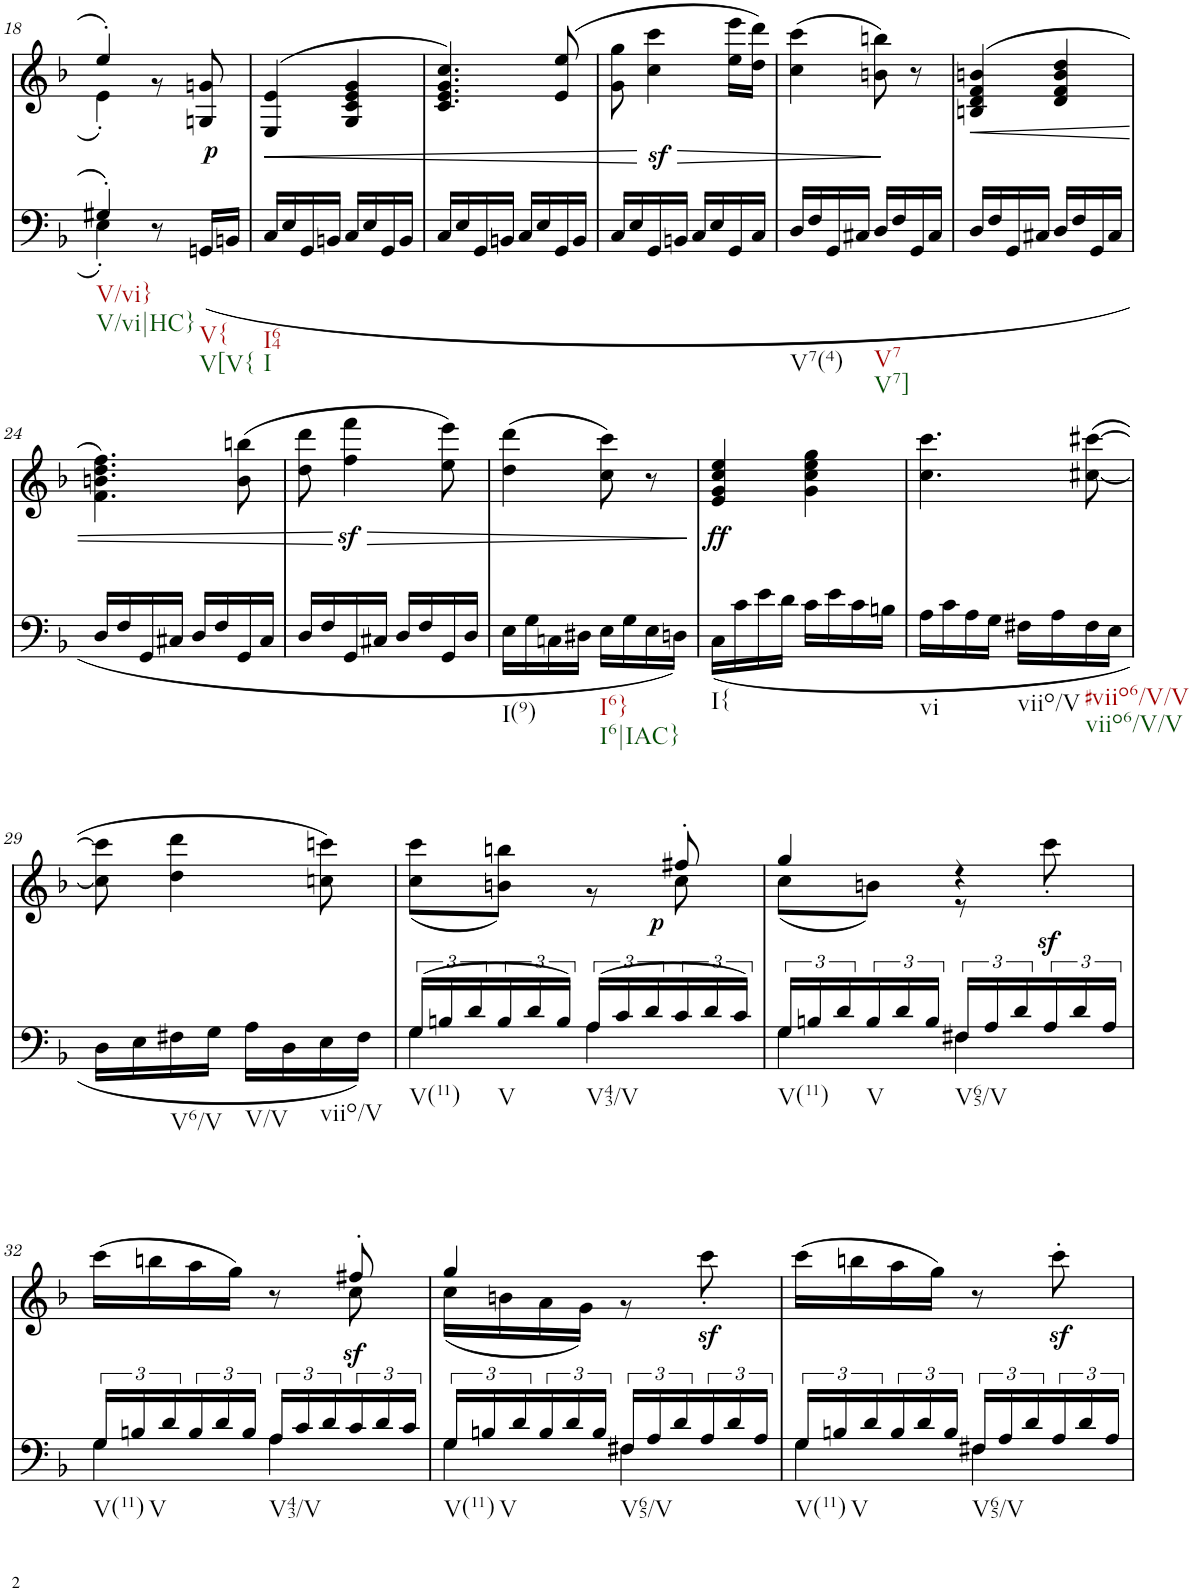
**kern	**kern	**dynam
*part2	*part1	*part1
*staff2	*staff1	*staff1
*I"piano	*I"piano	*
*I'Pno	*I'Pno	*
!!LO:PB:g=z
*clefF4	*clefG2	*
*k[b-]	*k[b-]	*
*F:	*F:	*
*M2/4	*M2/4	*
=18	=18	=18
*^	*^	*
!LO:TX:b:t=V/vi}	!	!	!	!
!LO:TX:b:t=V/vi|HC}	!	!	!	!
4G#X'/	4E'\	4ee'/	4e'\	.
8r	4ryy	4ryy	8r	.
!LO:TX:b:t=V{	!	!	!	!
!LO:TX:b:t=V[V{	!	!	!	!
!	!	!	!	!LO:DY:b
(<16GGn/LL	.	.	8Gn/ 8gn/	p
16BBn/JJ	.	.	.	.
*v	*v	*	*	*
*	*v	*v	*
=19	=19	=19
!LO:TX:b:t=I64	!	!
!LO:TX:b:t=I	!	!
!	!	!LO:HP:b
16C/LL	(>4E/ 4e/	<
16E/	.	.
16GG/	.	.
16BBn/JJ	.	.
16C/LL	4G/ 4c/ 4e/ 4g/	.
16E/	.	.
16GG/	.	.
16BB/JJ	.	.
=20	=20	=20
16C/LL	4.c/ 4.e/ 4.g/ 4.cc/)	.
16E/	.	.
16GG/	.	.
16BBn/JJ	.	.
16C/LL	.	.
16E/	.	.
16GG/	(8e/ 8ee/	.
16BB/JJ	.	.
=21	=21	=21
16C/LL	8g\ 8gg\	.
16E/	.	.
!	!	!LO:HP:n=1:b
16GG/	4cc\z< 4ccc\z<	[ >
16BBn/JJ	.	.
16C/LL	.	.
16E/	.	.
16GG/	16ee\ 16eee\LL	.
16C/JJ	16dd\ 16ddd\JJ)	.
=22	=22	=22
!LO:TX:b:t=V7(4)	!	!
16D/LL	(4cc\ 4ccc\	.
16F/	.	.
16GG/	.	.
16C#X/JJ	.	.
!LO:TX:b:t=V7	!	!
!LO:TX:b:t=V7]	!	!
16D/LL	8bn\ 8bbn\)	.
16F/	.	.
16GG/	8r	]
16C#/JJ	.	.
=23	=23	=23
!	!	!LO:HP:b
16D/LL	(>4Bn/ 4d/ 4f/ 4bn/	<
16F/	.	.
16GG/	.	.
16C#X/JJ	.	.
16D/LL	4d/ 4f/ 4b/ 4dd/	.
16F/	.	.
16GG/	.	.
16C#/JJ	.	.
!!LO:LB:g=z
=24	=24	=24
16D/LL	4.f\ 4.bn\ 4.dd\ 4.ff\)	.
16F/	.	.
16GG/	.	.
16C#X/JJ	.	.
16D/LL	.	.
16F/	.	.
16GG/	(8b\ 8bbn\	.
16C#/JJ	.	.
=25	=25	=25
16D/LL	8dd\ 8ddd\	.
16F/	.	.
!	!	!LO:HP:n=1:b
16GG/	4ff\z< 4fff\z<	[ >
16C#X/JJ	.	.
16D/LL	.	.
16F/	.	.
16GG/	8ee\ 8eee\)	.
16D/JJ	.	.
=26	=26	=26
!LO:TX:b:t=I(9)	!	!
16E\LL	(4dd\ 4ddd\	.
16G\	.	.
16Cn\	.	.
16D#X\JJ	.	.
!LO:TX:b:t=I6}	!	!
!LO:TX:b:t=I6|IAC}	!	!
16E\LL	8cc\ 8ccc\)	.
16G\	.	.
16E\	8r	.
16Dn\JJ)	.	.
.	.	]
=27	=27	=27
!LO:TX:b:t=I{	!	!
!	!	!LO:DY:b
(<16C\LL	4e/ 4g/ 4cc/ 4ee/	ff
16c\	.	.
16e\	.	.
16d\JJ	.	.
16c\LL	4g\ 4cc\ 4ee\ 4gg\	.
16e\	.	.
16c\	.	.
16Bn\JJ	.	.
=28	=28	=28
!LO:TX:b:t=vi	!	!
16A\LL	4.cc\ 4.ccc\	.
16c\	.	.
16A\	.	.
16G\JJ	.	.
!LO:TX:b:t=viio/V	!	!
16F#X\LL	.	.
16A\	.	.
!LO:TX:b:t=#viio6/V/V	!	!
!LO:TX:b:t=viio6/V/V	!	!
16F#\	([8cc#X\ [8ccc#X\	.
16E\JJ	.	.
!!LO:LB:g=z
=29	=29	=29
16D\LL	8cc#\] 8ccc#\]	.
16E\	.	.
!LO:TX:b:t=V6/V	!	!
16F#X\	4dd\ 4ddd\	.
16G\JJ	.	.
!LO:TX:b:t=V/V	!	!
16A\LL	.	.
16D\	.	.
!LO:TX:b:t=viio/V	!	!
16E\	8ccn\ 8cccn\)	.
16F#\JJ)	.	.
=30	=30	=30
*^	*^	*
!LO:TX:b:t=V(11)	!	!	!	!
(24G/LL	4G\	4.ryy	(8cc\ 8ccc\L	.
24Bn/	.	.	.	.
24d/	.	.	.	.
!LO:TX:b:t=V	!	!	!	!
24B/	.	.	8bn\ 8bbn\J)	.
24d/	.	.	.	.
24B/JJ)	.	.	.	.
!LO:TX:b:t=V43/V	!	!	!	!
(24A/LL	4A\	.	8r	.
24c/	.	.	.	.
24d/	.	.	.	.
!	!	!	!	!LO:DY:b
24c/	.	8ff#X'/	8cc\	p
24d/	.	.	.	.
24c/JJ)	.	.	.	.
=31	=31	=31	=31	=31
!LO:TX:b:t=V(11)	!	!	!	!
24G/LL	4G\	4gg/	(8cc\L	.
24Bn/	.	.	.	.
24d/	.	.	.	.
!LO:TX:b:t=V	!	!	!	!
24B/	.	.	8bn\J)	.
24d/	.	.	.	.
24B/JJ	.	.	.	.
!LO:TX:b:t=V65/V	!	!	!	!
24F#X/LL	4F#\	4r	8r	.
24A/	.	.	.	.
24d/	.	.	.	.
!	!	!	!	!LO:DY:b
24A/	.	.	8ccc'\	sf
24d/	.	.	.	.
24A/JJ	.	.	.	.
!!LO:LB:g=z	!!
=32	=32	=32	=32	=32
!LO:TX:b:t=V(11)	!	!	!	!
24G/LL	4G\	4ryy	(>16ccc\LL	.
!LO:TX:b:t=V	!	!	!	!
24Bn/	.	.	.	.
.	.	.	16bbn\	.
24d/	.	.	.	.
24B/	.	.	16aa\	.
24d/	.	.	.	.
.	.	.	16gg\JJ)	.
24B/JJ	.	.	.	.
!LO:TX:b:t=V43/V	!	!	!	!
24A/LL	4A\	8r	8ryy	.
24c/	.	.	.	.
24d/	.	.	.	.
!	!	!	!	!LO:DY:b
24c/	.	8ff#X'/	8cc\	sf
24d/	.	.	.	.
24c/JJ	.	.	.	.
=33	=33	=33	=33	=33
!LO:TX:b:t=V(11)	!	!	!	!
24G/LL	4G\	4gg/	(16cc\LL	.
!LO:TX:b:t=V	!	!	!	!
24Bn/	.	.	.	.
.	.	.	16bn\	.
24d/	.	.	.	.
24B/	.	.	16a\	.
24d/	.	.	.	.
.	.	.	16g\JJ)	.
24B/JJ	.	.	.	.
!LO:TX:b:t=V65/V	!	!	!	!
24F#X/LL	4F#\	4ryy	8r	.
24A/	.	.	.	.
24d/	.	.	.	.
!	!	!	!	!LO:DY:b
24A/	.	.	8ccc'\	sf
24d/	.	.	.	.
24A/JJ	.	.	.	.
*	*	*v	*v	*
=34	=34	=34	=34
!LO:TX:b:t=V(11)	!	!	!
24G/LL	4G\	(16ccc\LL	.
!LO:TX:b:t=V	!	!	!
24Bn/	.	.	.
.	.	16bbn\	.
24d/	.	.	.
24B/	.	16aa\	.
24d/	.	.	.
.	.	16gg\JJ)	.
24B/JJ	.	.	.
!LO:TX:b:t=V65/V	!	!	!
24F#X/LL	4F#\	8r	.
24A/	.	.	.
24d/	.	.	.
24A/	.	8cccz<'\	.
24d/	.	.	.
24A/JJ	.	.	.
*v	*v	*	*
=	=	=
*-	*-	*-
